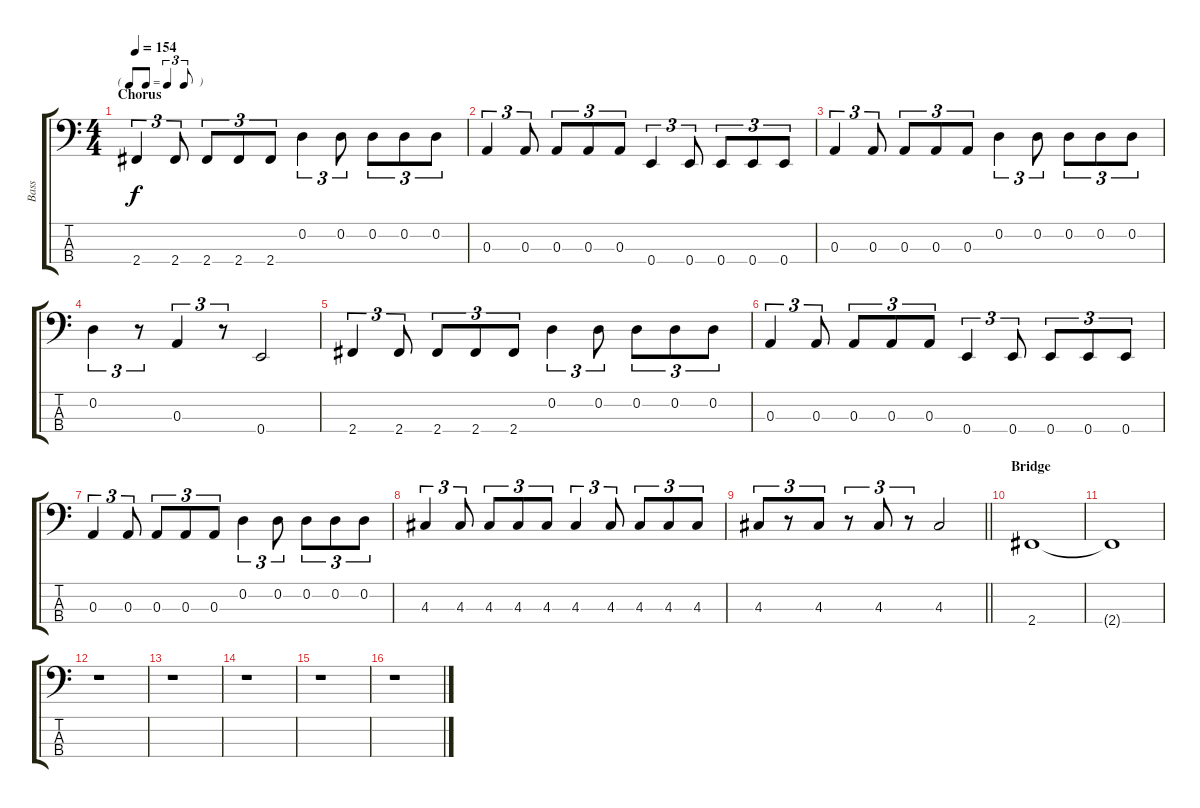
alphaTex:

\track ("Bass" "Bass") {instrument electricbassfinger}
\staff {score tabs}
\tuning (G2 D2 A1 E1) {hide}
\ts (4 4)
\tf triplet8th
\section ("" "Chorus")
\tempo 154
\clef f4
\ks c
2.4.4{tu (3 2) dy f} 2.4.8{tu (3 2)} 2.4.8{tu (3 2)} 2.4.8{tu (3 2)} 2.4.8{tu (3 2)} 0.2.4{tu (3 2)} 0.2.8{tu (3 2)} 0.2.8{tu (3 2)} 0.2.8{tu (3 2)} 0.2.8{tu (3 2)} |
0.3.4{tu (3 2)} 0.3.8{tu (3 2)} 0.3.8{tu (3 2)} 0.3.8{tu (3 2)} 0.3.8{tu (3 2)} 0.4.4{tu (3 2)} 0.4.8{tu (3 2)} 0.4.8{tu (3 2)} 0.4.8{tu (3 2)} 0.4.8{tu (3 2)} |
0.3.4{tu (3 2)} 0.3.8{tu (3 2)} 0.3.8{tu (3 2)} 0.3.8{tu (3 2)} 0.3.8{tu (3 2)} 0.2.4{tu (3 2)} 0.2.8{tu (3 2)} 0.2.8{tu (3 2)} 0.2.8{tu (3 2)} 0.2.8{tu (3 2)} |
0.2.4{tu (3 2)} r.8{tu (3 2)} 0.3.4{tu (3 2)} r.8{tu (3 2)} 0.4.2 |
2.4.4{tu (3 2)} 2.4.8{tu (3 2)} 2.4.8{tu (3 2)} 2.4.8{tu (3 2)} 2.4.8{tu (3 2)} 0.2.4{tu (3 2)} 0.2.8{tu (3 2)} 0.2.8{tu (3 2)} 0.2.8{tu (3 2)} 0.2.8{tu (3 2)} |
0.3.4{tu (3 2)} 0.3.8{tu (3 2)} 0.3.8{tu (3 2)} 0.3.8{tu (3 2)} 0.3.8{tu (3 2)} 0.4.4{tu (3 2)} 0.4.8{tu (3 2)} 0.4.8{tu (3 2)} 0.4.8{tu (3 2)} 0.4.8{tu (3 2)} |
0.3.4{tu (3 2)} 0.3.8{tu (3 2)} 0.3.8{tu (3 2)} 0.3.8{tu (3 2)} 0.3.8{tu (3 2)} 0.2.4{tu (3 2)} 0.2.8{tu (3 2)} 0.2.8{tu (3 2)} 0.2.8{tu (3 2)} 0.2.8{tu (3 2)} |
4.3.4{tu (3 2)} 4.3.8{tu (3 2)} 4.3.8{tu (3 2)} 4.3.8{tu (3 2)} 4.3.8{tu (3 2)} 4.3.4{tu (3 2)} 4.3.8{tu (3 2)} 4.3.8{tu (3 2)} 4.3.8{tu (3 2)} 4.3.8{tu (3 2)} |
\barLineRight lightlight
4.3.8{tu (3 2)} r.8{tu (3 2)} 4.3.8{tu (3 2)} r.8{tu (3 2)} 4.3.8{tu (3 2)} r.8{tu (3 2)} 4.3.2 |
\section ("" "Bridge")
2.4.1 |
2.4{t}.1 |
r.1 |
r.1 |
r.1 |
r.1 |
r.1
